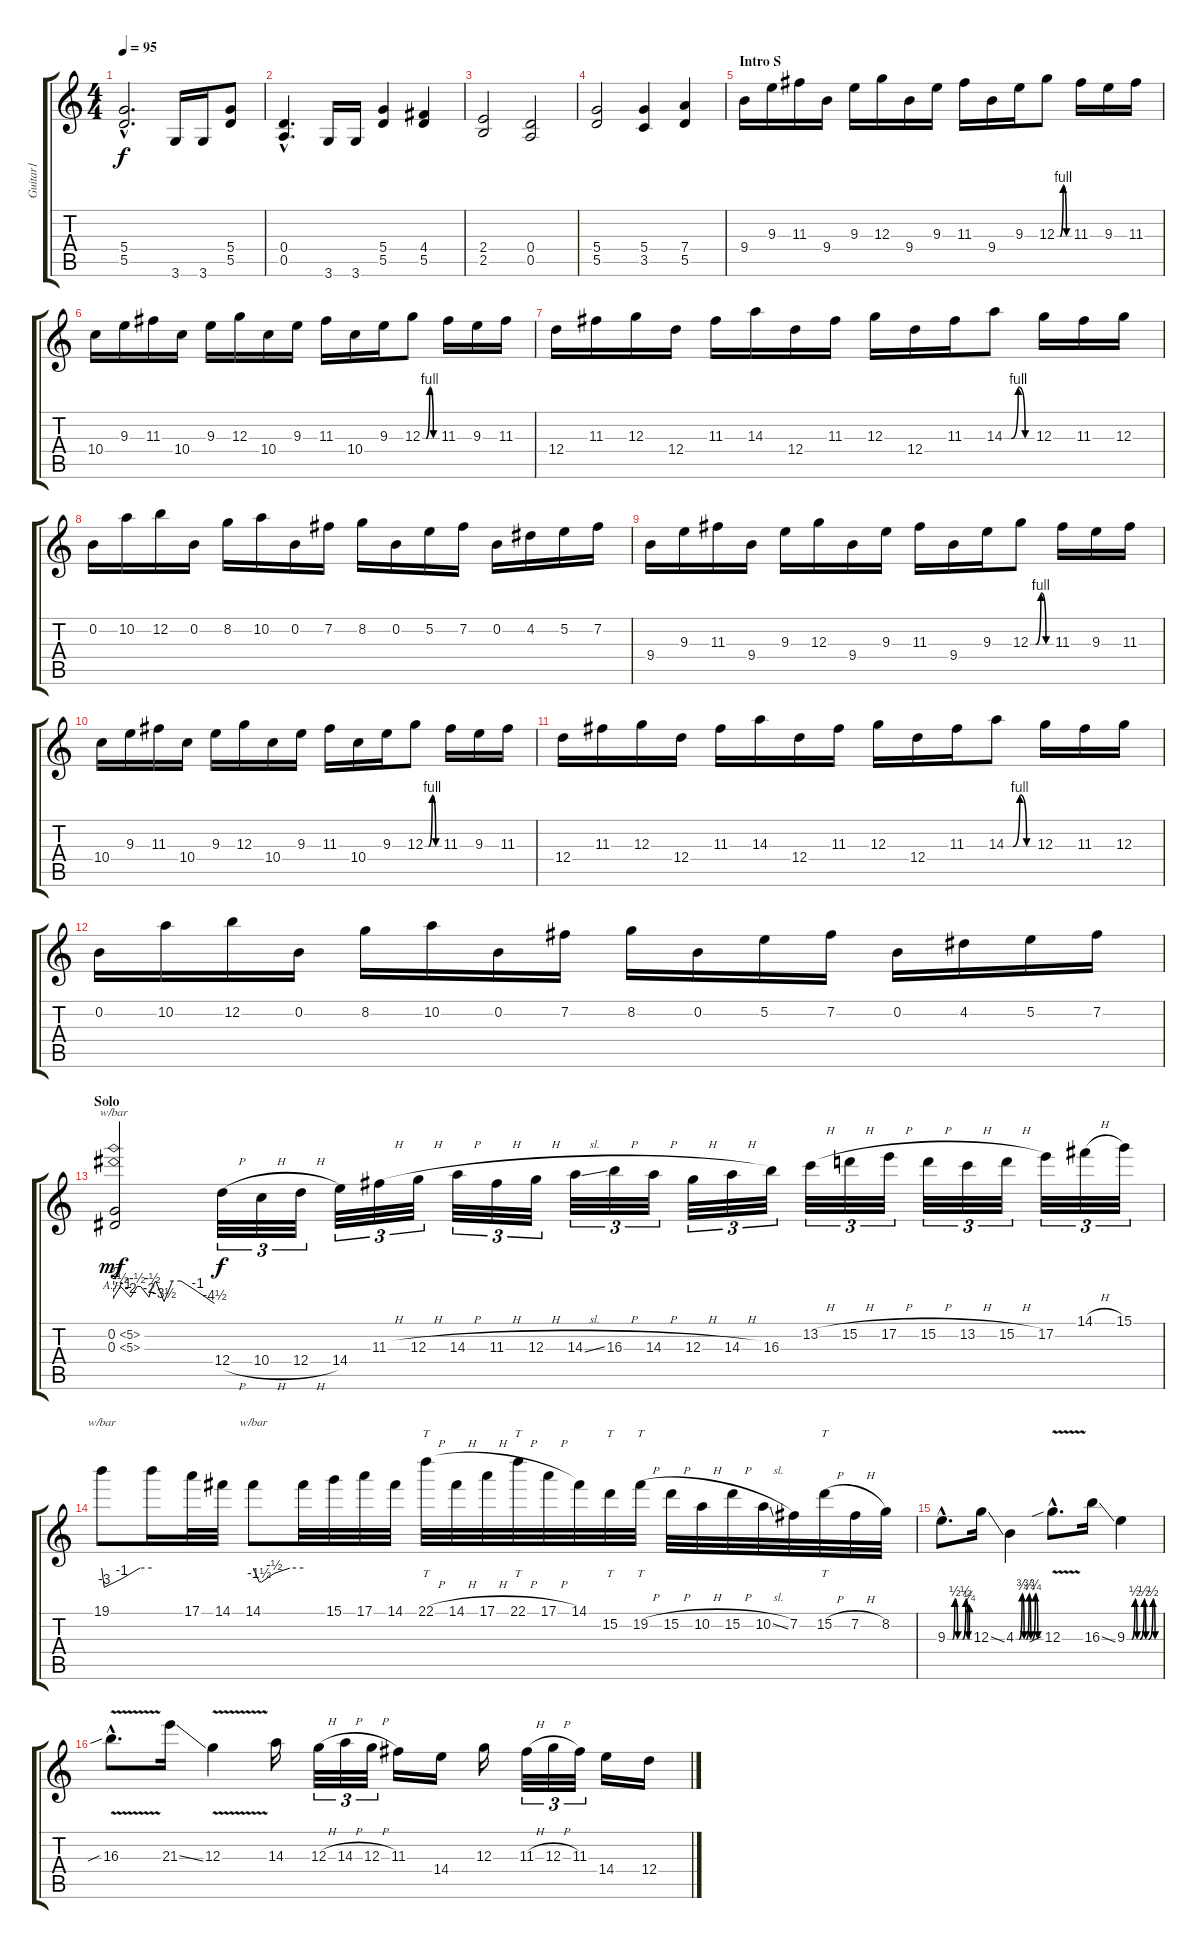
\track ("Guitar1" "Guitar1") {instrument distortionguitar}
\staff {score tabs}
\tuning (E4 B3 G3 D3 A2 E2) {hide}
\ts (4 4)
\tempo 95
\clef g2
\ks c
(5.4{hac} 5.5{hac}).2{d dy f} 3.6.16 3.6.16 (5.4 5.5).8 |
(0.4{hac} 0.5{hac}).4{d} 3.6.16 3.6.16 (5.4 5.5).4 (4.4 5.5).4 |
(2.4 2.5).2 (0.4 0.5).2 |
(5.4 5.5).2 (5.4 3.5).4 (7.4 5.5).4 |
\section ("" "Intro S")
9.4.16 9.3.16 11.3.16 9.4.16 9.3.16 12.3.16 9.4.16 9.3.16 11.3.16 9.4.16 9.3.16 12.3{be (custom 0 0 15 0 30 4 45 0 60 0)}.8 11.3.16 9.3.16 11.3.16 |
10.4.16 9.3.16 11.3.16 10.4.16 9.3.16 12.3.16 10.4.16 9.3.16 11.3.16 10.4.16 9.3.16 12.3{be (custom 0 0 15 0 30 4 45 0 60 0)}.8 11.3.16 9.3.16 11.3.16 |
12.4.16 11.3.16 12.3.16 12.4.16 11.3.16 14.3.16 12.4.16 11.3.16 12.3.16 12.4.16 11.3.16 14.3{be (custom 0 0 15 0 30 4 45 0 60 0)}.8 12.3.16 11.3.16 12.3.16 |
0.2.16 10.2.16 12.2.16 0.2.16 8.2.16 10.2.16 0.2.16 7.2.16 8.2.16 0.2.16 5.2.16 7.2.16 0.2.16 4.2.16 5.2.16 7.2.16 |
9.4.16 9.3.16 11.3.16 9.4.16 9.3.16 12.3.16 9.4.16 9.3.16 11.3.16 9.4.16 9.3.16 12.3{be (custom 0 0 15 0 30 4 45 0 60 0)}.8 11.3.16 9.3.16 11.3.16 |
10.4.16 9.3.16 11.3.16 10.4.16 9.3.16 12.3.16 10.4.16 9.3.16 11.3.16 10.4.16 9.3.16 12.3{be (custom 0 0 15 0 30 4 45 0 60 0)}.8 11.3.16 9.3.16 11.3.16 |
12.4.16 11.3.16 12.3.16 12.4.16 11.3.16 14.3.16 12.4.16 11.3.16 12.3.16 12.4.16 11.3.16 14.3{be (custom 0 0 15 0 30 4 45 0 60 0)}.8 12.3.16 11.3.16 12.3.16 |
0.2.16 10.2.16 12.2.16 0.2.16 8.2.16 10.2.16 0.2.16 7.2.16 8.2.16 0.2.16 5.2.16 7.2.16 0.2.16 4.2.16 5.2.16 7.2.16 |
\section ("" "Solo")
(0.2{ah 5} 0.3{ah 5}).2{tbe (custom default 0 -8 4 -2 7 -4 10 -8 14 -2 16 -2 21 -8 23 -2 25 0 30 -14 35 0 40 0 50 -4 60 -18) dy mf} 12.4{h}.32{tu (3 2) dy f} 10.4{h}.32{tu (3 2)} 12.4{h}.32{tu (3 2)} 14.4.32{tu (3 2)} 11.3{h}.32{tu (3 2)} 12.3{h}.32{tu (3 2)} 14.3{h}.32{tu (3 2)} 11.3{h}.32{tu (3 2)} 12.3{h}.32{tu (3 2)} 14.3{sl}.32{tu (3 2)} 16.3{h}.32{tu (3 2)} 14.3{h}.32{tu (3 2)} 12.3{h}.32{tu (3 2)} 14.3{h}.32{tu (3 2)} 16.3.32{tu (3 2)} 13.2{h}.32{tu (3 2)} 15.2{h}.32{tu (3 2)} 17.2{h}.32{tu (3 2)} 15.2{h}.32{tu (3 2)} 13.2{h}.32{tu (3 2)} 15.2{h}.32{tu (3 2)} 17.2.32{tu (3 2)} 14.1{h}.32{tu (3 2)} 15.1.32{tu (3 2)} |
19.1.8{tbe (custom default 0 0 3 -12 24 -4 46 0 60 0)} 19.1{t}.16 17.1.32 14.1.32 14.1.8{tbe (custom default 0 0 7 -6 10 -6 25 -2 44 0 60 0)} 14.1{t}.32 15.1.32 17.1.32 14.1.32 22.1{h}.32{tt} 14.1{h}.32 17.1{h}.32 22.1{h}.32{tt} 17.1{h}.32 14.1.32 15.2.32{tt} 19.2{h}.32{tt} 15.2{h}.32 10.2{h}.32 15.2{h}.32 10.2{sl}.32 7.2.32 15.2{h}.32{tt} 7.2{h}.32 8.2.32 |
9.3{be (custom 0 0 14 0 20 2 28 0 41 0 50 2 56 0 58 0 60 1) hac}.8{d} 12.3{ss}.16 4.3{be (custom 0 0 8 0 15 3 20 0 25 0 32 3 36 0 40 0 47 3 53 0 60 0)}.4 12.3{v sib hac}.8{d} 16.3{ss}.16 9.3{be (custom 0 0 9 0 15 2 19 0 24 0 32 2 35 0 40 0 48 2 52 0 60 0)}.4 |
16.3{v sib hac}.8{d} 21.3{ss}.16 12.3{v}.4 14.3.16 12.3{h}.32{tu (3 2)} 14.3{h}.32{tu (3 2)} 12.3{h}.32{tu (3 2)} 11.3.16 14.4.16 12.3.16 11.3{h}.32{tu (3 2)} 12.3{h}.32{tu (3 2)} 11.3.32{tu (3 2)} 14.4.16 12.4.16
